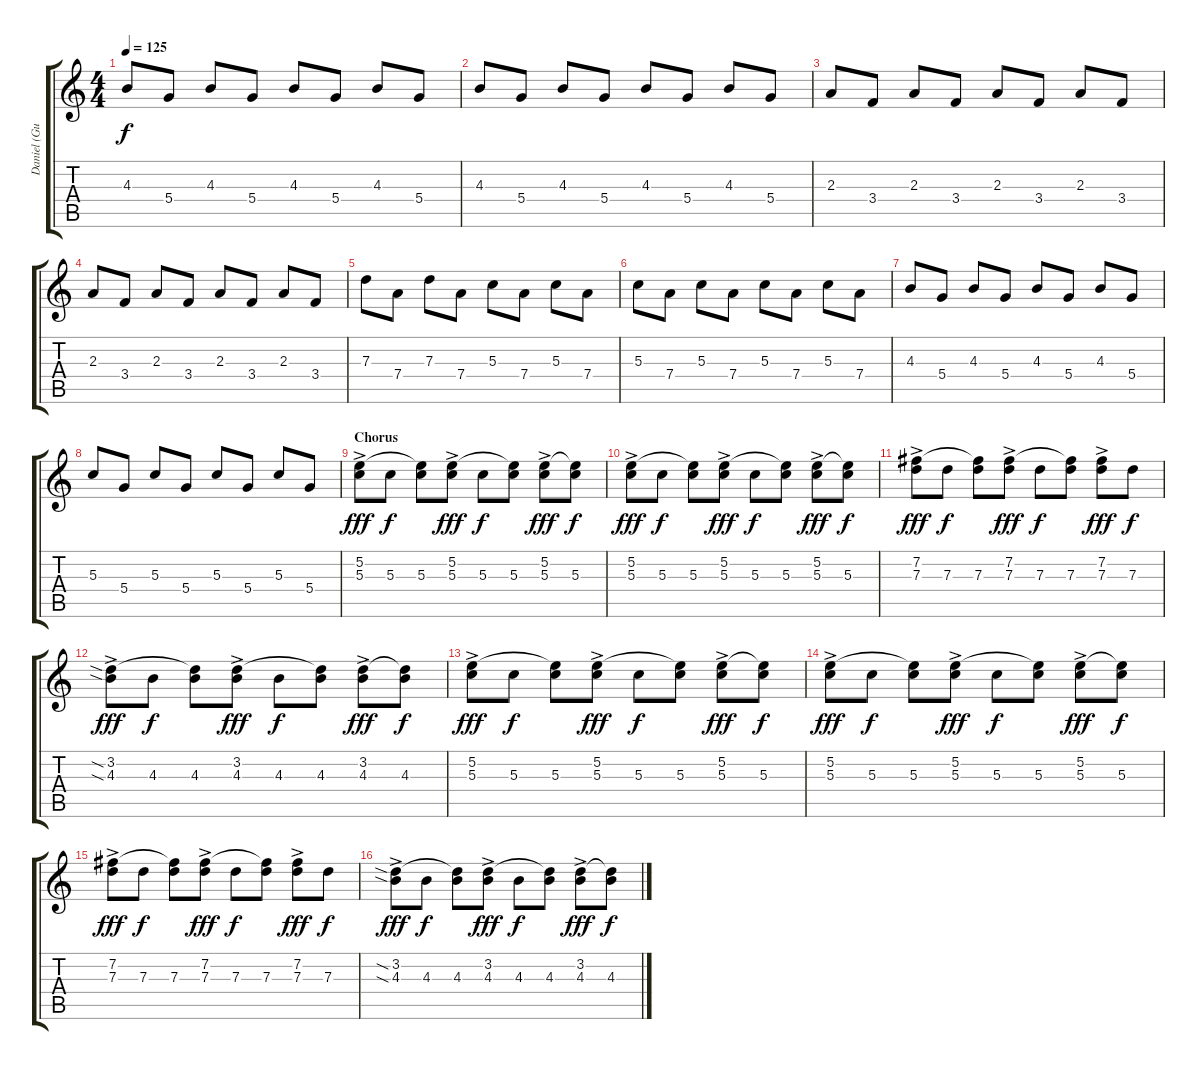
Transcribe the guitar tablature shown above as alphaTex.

\track ("Daniel (Guitar)" "Daniel (Gu") {instrument overdrivenguitar}
\staff {score tabs}
\tuning (E4 B3 G3 D3 A2 E2) {hide}
\ts (4 4)
\tempo 125
\clef g2
\ks c
4.3.8{dy f} 5.4.8 4.3.8 5.4.8 4.3.8 5.4.8 4.3.8 5.4.8 |
4.3.8 5.4.8 4.3.8 5.4.8 4.3.8 5.4.8 4.3.8 5.4.8 |
2.3.8 3.4.8 2.3.8 3.4.8 2.3.8 3.4.8 2.3.8 3.4.8 |
2.3.8 3.4.8 2.3.8 3.4.8 2.3.8 3.4.8 2.3.8 3.4.8 |
7.3.8 7.4.8 7.3.8 7.4.8 5.3.8 7.4.8 5.3.8 7.4.8 |
5.3.8 7.4.8 5.3.8 7.4.8 5.3.8 7.4.8 5.3.8 7.4.8 |
4.3.8 5.4.8 4.3.8 5.4.8 4.3.8 5.4.8 4.3.8 5.4.8 |
5.3.8 5.4.8 5.3.8 5.4.8 5.3.8 5.4.8 5.3.8 5.4.8 |
\section ("" "Chorus")
(5.2{ac} 5.3).8{dy fff} 5.3.8{dy f} (5.2{t} 5.3).8 (5.2{ac} 5.3).8{dy fff} 5.3.8{dy f} (5.2{t} 5.3).8 (5.2{ac} 5.3).8{dy fff} (5.2{t} 5.3).8{dy f} |
(5.2{ac} 5.3).8{dy fff} 5.3.8{dy f} (5.2{t} 5.3).8 (5.2{ac} 5.3).8{dy fff} 5.3.8{dy f} (5.2{t} 5.3).8 (5.2{ac} 5.3).8{dy fff} (5.2{t} 5.3).8{dy f} |
(7.2{ac} 7.3).8{dy fff} 7.3.8{dy f} (7.2{t} 7.3).8 (7.2{ac} 7.3).8{dy fff} 7.3.8{dy f} (7.2{t} 7.3).8 (7.2{ac} 7.3).8{dy fff} 7.3.8{dy f} |
(3.2{sia ac} 4.3{sia}).8{dy fff} 4.3.8{dy f} (3.2{t} 4.3).8 (3.2{ac} 4.3).8{dy fff} 4.3.8{dy f} (3.2{t} 4.3).8 (3.2{ac} 4.3).8{dy fff} (3.2{t} 4.3).8{dy f} |
(5.2{ac} 5.3).8{dy fff} 5.3.8{dy f} (5.2{t} 5.3).8 (5.2{ac} 5.3).8{dy fff} 5.3.8{dy f} (5.2{t} 5.3).8 (5.2{ac} 5.3).8{dy fff} (5.2{t} 5.3).8{dy f} |
(5.2{ac} 5.3).8{dy fff} 5.3.8{dy f} (5.2{t} 5.3).8 (5.2{ac} 5.3).8{dy fff} 5.3.8{dy f} (5.2{t} 5.3).8 (5.2{ac} 5.3).8{dy fff} (5.2{t} 5.3).8{dy f} |
(7.2{ac} 7.3).8{dy fff} 7.3.8{dy f} (7.2{t} 7.3).8 (7.2{ac} 7.3).8{dy fff} 7.3.8{dy f} (7.2{t} 7.3).8 (7.2{ac} 7.3).8{dy fff} 7.3.8{dy f} |
(3.2{sia ac} 4.3{sia}).8{dy fff} 4.3.8{dy f} (3.2{t} 4.3).8 (3.2{ac} 4.3).8{dy fff} 4.3.8{dy f} (3.2{t} 4.3).8 (3.2{ac} 4.3).8{dy fff} (3.2{t} 4.3).8{dy f}
